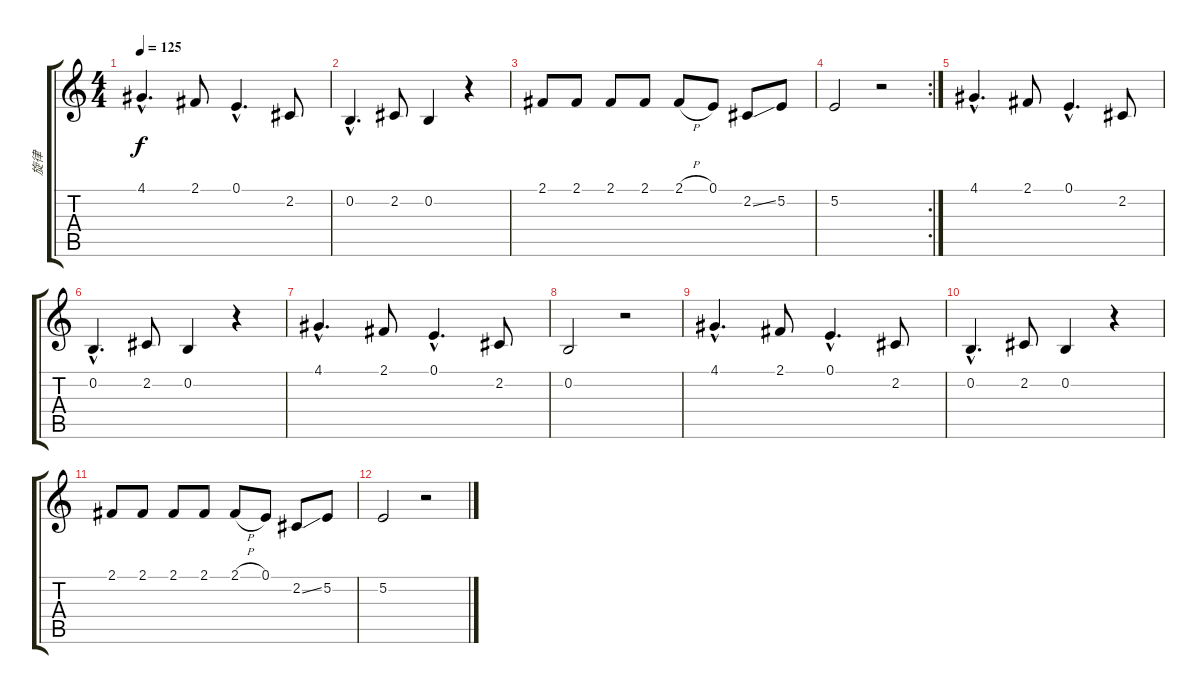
\track ("旋律" "旋律") {instrument brightacousticpiano}
\staff {score tabs}
\tuning (E4 B3 G3 D3 A2 E2) {hide}
\ts (4 4)
\tempo 125
\clef g2
\ks c
4.1{hac}.4{d dy f} 2.1.8 0.1{hac}.4{d} 2.2.8 |
0.2{hac}.4{d} 2.2.8 0.2.4 r.4 |
2.1.8 2.1.8 2.1.8 2.1.8 2.1{h}.8 0.1.8 2.2{ss}.8 5.2.8 |
\rc 2
5.2.2 r.2 |
4.1{hac}.4{d} 2.1.8 0.1{hac}.4{d} 2.2.8 |
0.2{hac}.4{d} 2.2.8 0.2.4 r.4 |
4.1{hac}.4{d} 2.1.8 0.1{hac}.4{d} 2.2.8 |
0.2.2 r.2 |
4.1{hac}.4{d} 2.1.8 0.1{hac}.4{d} 2.2.8 |
0.2{hac}.4{d} 2.2.8 0.2.4 r.4 |
2.1.8 2.1.8 2.1.8 2.1.8 2.1{h}.8 0.1.8 2.2{ss}.8 5.2.8 |
5.2.2 r.2
